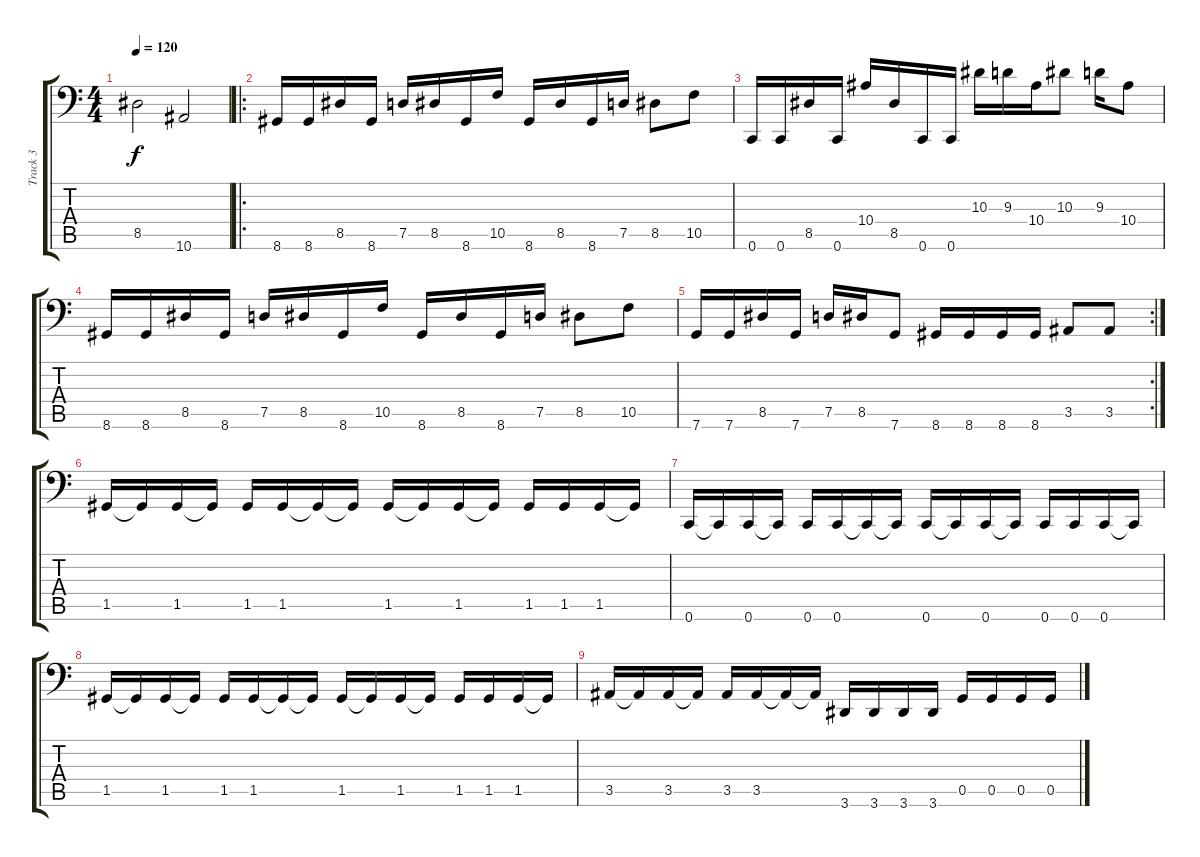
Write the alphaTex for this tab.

\track ("Track 3" "Track 3") {instrument electricbasspick}
\staff {score tabs}
\tuning (D3 A2 F2 C2 G1 C1) {hide}
\ts (4 4)
\tempo 120
\clef f4
\ks c
8.5.2{dy f instrument electricbasspick} 10.6.2 |
\ro
8.6.16 8.6.16 8.5.16 8.6.16 7.5.16 8.5.16 8.6.16 10.5.16 8.6.16 8.5.16 8.6.16 7.5.16 8.5.8 10.5.8 |
0.6.16 0.6.16 8.5.16 0.6.16 10.4.16 8.5.16 0.6.16 0.6.16 10.3.16 9.3.16 10.4.16 10.3.8 9.3.16 10.4.8 |
8.6.16 8.6.16 8.5.16 8.6.16 7.5.16 8.5.16 8.6.16 10.5.16 8.6.16 8.5.16 8.6.16 7.5.16 8.5.8 10.5.8 |
\rc 2
7.6.16 7.6.16 8.5.16 7.6.16 7.5.16 8.5.16 7.6.8 8.6.16 8.6.16 8.6.16 8.6.16 3.5.8 3.5.8 |
1.5.16 1.5{t}.16 1.5.16 1.5{t}.16 1.5.16 1.5.16 1.5{t}.16 1.5{t}.16 1.5.16 1.5{t}.16 1.5.16 1.5{t}.16 1.5.16 1.5.16 1.5.16 1.5{t}.16 |
0.6.16 0.6{t}.16 0.6.16 0.6{t}.16 0.6.16 0.6.16 0.6{t}.16 0.6{t}.16 0.6.16 0.6{t}.16 0.6.16 0.6{t}.16 0.6.16 0.6.16 0.6.16 0.6{t}.16 |
1.5.16 1.5{t}.16 1.5.16 1.5{t}.16 1.5.16 1.5.16 1.5{t}.16 1.5{t}.16 1.5.16 1.5{t}.16 1.5.16 1.5{t}.16 1.5.16 1.5.16 1.5.16 1.5{t}.16 |
3.5.16 3.5{t}.16 3.5.16 3.5{t}.16 3.5.16 3.5.16 3.5{t}.16 3.5{t}.16 3.6.16 3.6.16 3.6.16 3.6.16 0.5.16 0.5.16 0.5.16 0.5.16
